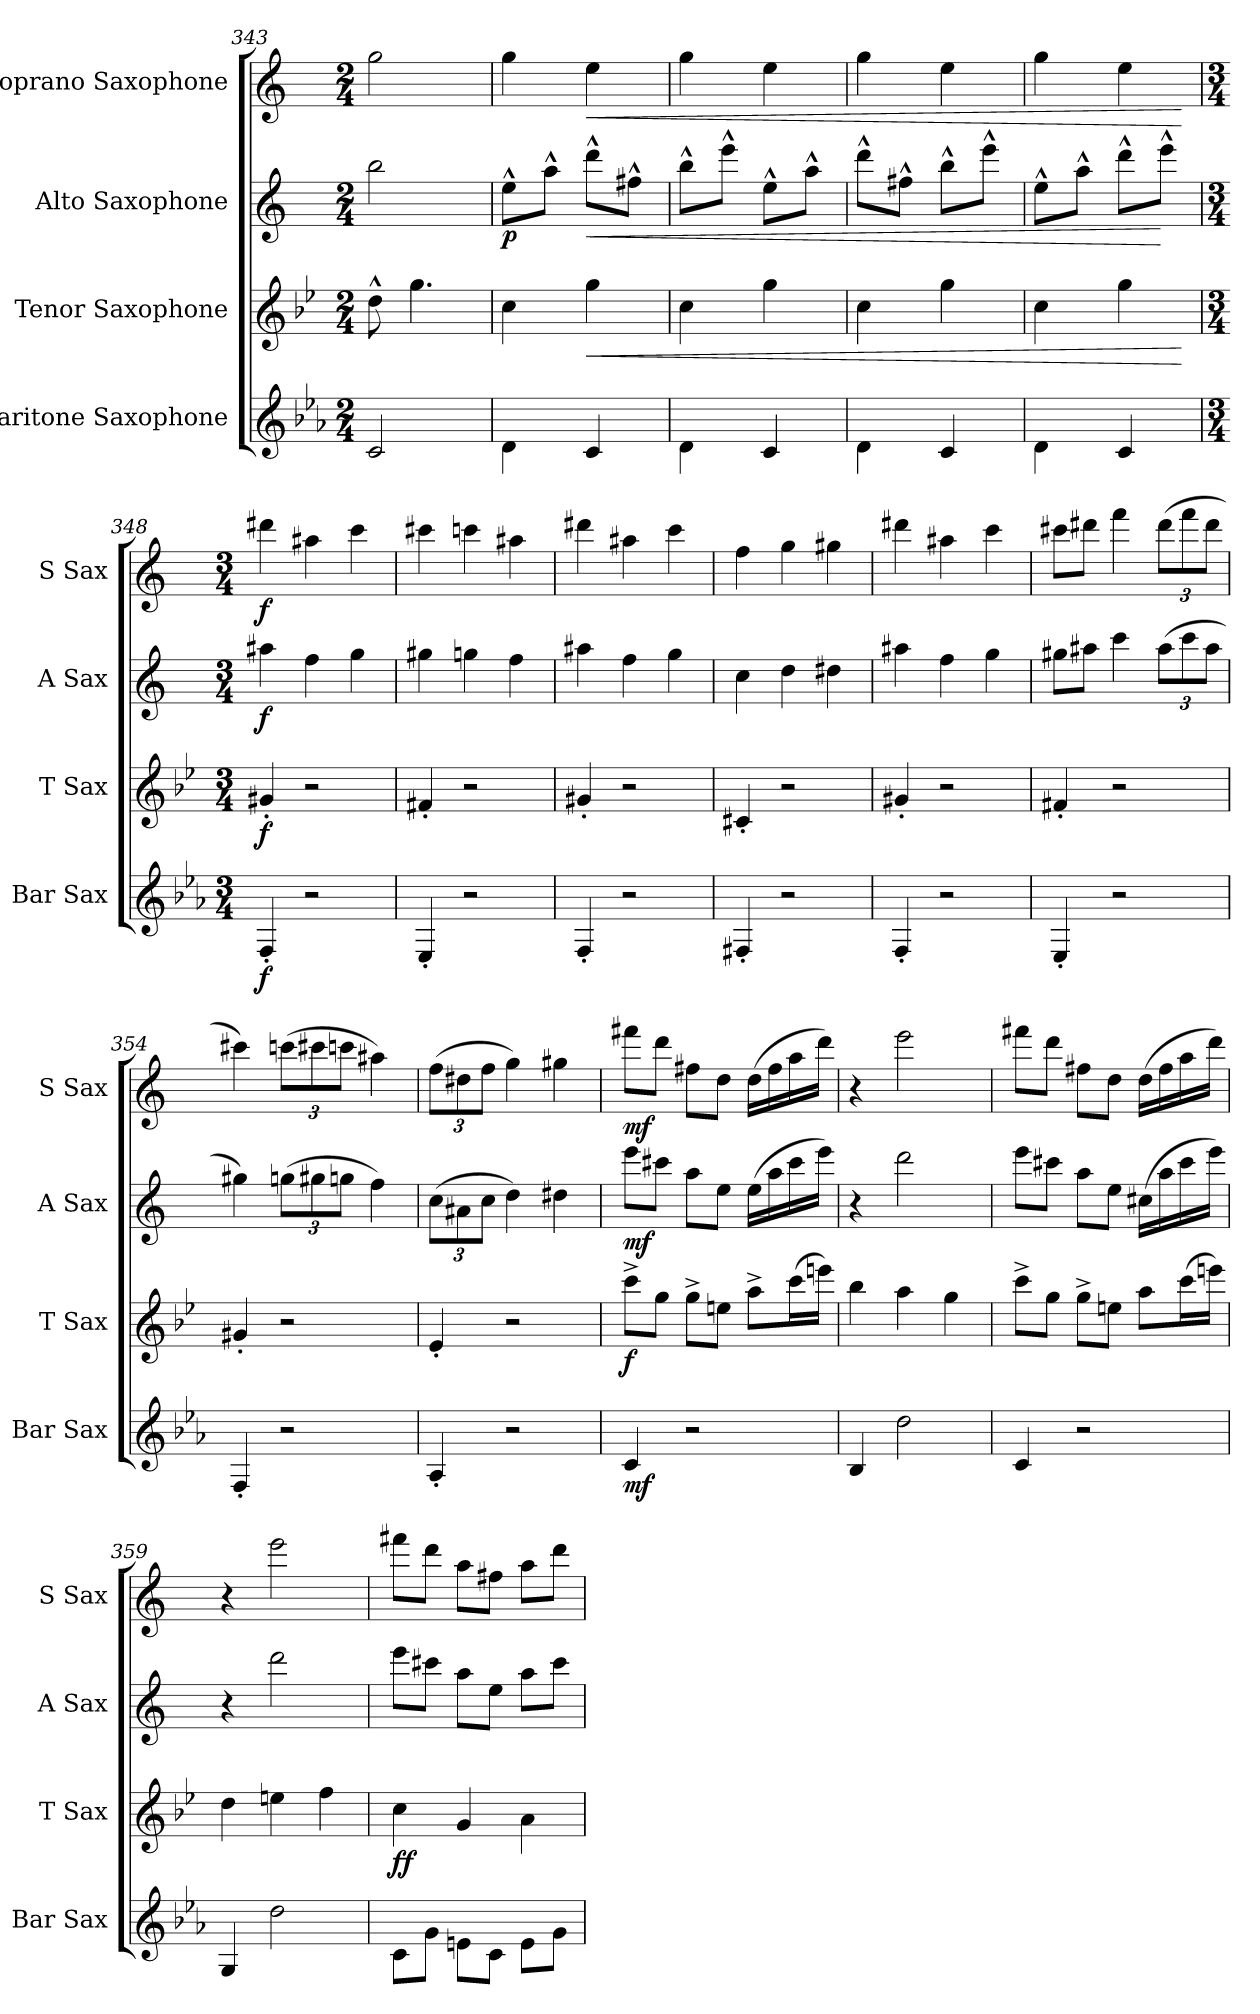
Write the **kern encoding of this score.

**kern	**dynam	**kern	**dynam	**kern	**dynam	**kern	**dynam
*part4	*part4	*part3	*part3	*part2	*part2	*part1	*part1
*staff4	*staff4	*staff3	*staff3	*staff2	*staff2	*staff1	*staff1
*I"Baritone Saxophone	*	*I"Tenor Saxophone	*	*I"Alto Saxophone	*	*I"Soprano Saxophone	*
*I'Bar Sax	*	*I'T Sax	*	*I'A Sax	*	*I'S Sax	*
*clefG2	*	*clefG2	*	*clefG2	*	*clefG2	*
*ITrd12c21	*	*ITrd8c14	*	*ITrd5c9	*	*ITrd1c2	*
*k[b-e-a-]	*	*k[b-e-]	*	*k[b-e-a-]	*	*k[b-e-]	*
*M2/4	*	*M2/4	*	*M2/4	*	*M2/4	*
=343	=343	=343	=343	=343	=343	=343	=343
2C/	.	8d^^\	.	2dd\	.	2ff\	.
.	.	4.g\	.	.	.	.	.
=344	=344	=344	=344	=344	=344	=344	=344
!	!	!	!	!	!LO:DY:b	!	!
4D\	.	4c\	.	8g^^\L	p	4ff\	.
.	.	.	.	8cc^^\J	.	.	.
!	!	!	!LO:HP:b	!	!LO:HP:b	!	!LO:HP:b
4C/	.	4g\	<	8ff^^\L	<	4dd\	<
.	.	.	.	8an^^\J	.	.	.
!!LO:LB:g=z
=345	=345	=345	=345	=345	=345	=345	=345
4D\	.	4c\	.	8dd^^\L	.	4ff\	.
.	.	.	.	8gg^^\J	.	.	.
4C/	.	4g\	.	8g^^\L	.	4dd\	.
.	.	.	.	8cc^^\J	.	.	.
=346	=346	=346	=346	=346	=346	=346	=346
4D\	.	4c\	.	8ff^^\L	.	4ff\	.
.	.	.	.	8an^^\J	.	.	.
4C/	.	4g\	.	8dd^^\L	.	4dd\	.
.	.	.	.	8gg^^\J	.	.	.
=347	=347	=347	=347	=347	=347	=347	=347
4D\	.	4c\	.	8g^^\L	.	4ff\	.
.	.	.	.	8cc^^\J	.	.	.
4C/	.	4g\	.	8ff^^\L	.	4dd\	.
.	.	.	.	8gg^^\J	[	.	.
.	.	.	[	.	.	.	[
=348	=348	=348	=348	=348	=348	=348	=348
!!LO:REH:place=s1:a:B:fs=14:t=XV
*M3/4	*	*M3/4	*	*M3/4	*	*M3/4	*
*	*	*	*	*	*	*MM200	*
!	!LO:DY:b	!	!LO:DY:b	!	!LO:DY:b	!	!LO:DY:b
4FF'/	f	4G#X'/	f	4cc#X\	f	4ccc#X\	f
2r	.	2r	.	4a-\	.	4gg#X\	.
.	.	.	.	4b-\	.	4bb-\	.
=349	=349	=349	=349	=349	=349	=349	=349
4EE-'/	.	4F#X'/	.	4bn\	.	4bbn\	.
2r	.	2r	.	4b-X\	.	4bb-X\	.
.	.	.	.	4a-\	.	4gg#X\	.
=350	=350	=350	=350	=350	=350	=350	=350
4FF'/	.	4G#X'/	.	4cc#X\	.	4ccc#X\	.
2r	.	2r	.	4a-\	.	4gg#X\	.
.	.	.	.	4b-\	.	4bb-\	.
=351	=351	=351	=351	=351	=351	=351	=351
4FF#X'/	.	4C#X'/	.	4e-\	.	4ee-\	.
2r	.	2r	.	4f\	.	4ff\	.
.	.	.	.	4f#X\	.	4ff#X\	.
=352	=352	=352	=352	=352	=352	=352	=352
4FF'/	.	4G#X'/	.	4cc#X\	.	4ccc#X\	.
2r	.	2r	.	4a-\	.	4gg#X\	.
.	.	.	.	4b-\	.	4bb-\	.
!!LO:PB:g=z
=353	=353	=353	=353	=353	=353	=353	=353
4EE-'/	.	4F#X'/	.	8bn\L	.	8bbn\L	.
.	.	.	.	8cc#X\J	.	8ccc#X\J	.
2r	.	2r	.	4ee-\	.	4eee-\	.
*	*	*	*	*Xbrackettup	*	*Xbrackettup	*
.	.	.	.	(12cc#\L	.	(12ccc#\L	.
.	.	.	.	12ee-\	.	12eee-\	.
.	.	.	.	12cc#\J	.	12ccc#\J	.
=354	=354	=354	=354	=354	=354	=354	=354
4FF'/	.	4G#X'/	.	4bn\)	.	4bbn\)	.
2r	.	2r	.	(12b-X\L	.	(12bb-X\L	.
.	.	.	.	12bn\	.	12bbn\	.
.	.	.	.	12b-X\J	.	12bb-X\J	.
.	.	.	.	4a-\)	.	4gg#X\)	.
=355	=355	=355	=355	=355	=355	=355	=355
4AA-'/	.	4E-'/	.	(12e-\L	.	(12ee-\L	.
.	.	.	.	12c#X\	.	12cc#X\	.
.	.	.	.	12e-\J	.	12ee-\J	.
2r	.	2r	.	4f\)	.	4ff\)	.
.	.	.	.	4f#X\	.	4ff#X\	.
=356	=356	=356	=356	=356	=356	=356	=356
!	!LO:DY:b	!	!LO:DY:b	!	!LO:DY:b	!	!LO:DY:b
4C/	mf	8cc^\L	f	8gg\L	mf	8eeen\L	mf
.	.	8g\J	.	8een\J	.	8ccc\J	.
2r	.	8g^\L	.	8cc\L	.	8een\L	.
.	.	8en\J	.	8g\J	.	8cc\J	.
.	.	8a^\L	.	(16g\LL	.	(16cc\LL	.
.	.	.	.	16cc\	.	16ee\	.
.	.	(16cc\L	.	16ee\	.	16gg\	.
.	.	16een\JJ)	.	16gg\JJ)	.	16ccc\JJ)	.
=357	=357	=357	=357	=357	=357	=357	=357
4BB-/	.	4b-\	.	4r	.	4r	.
2d\	.	4a\	.	2ff\	.	2ddd\	.
.	.	4g\	.	.	.	.	.
!!LO:LB:g=z
=358	=358	=358	=358	=358	=358	=358	=358
4C/	.	8cc^\L	.	8gg\L	.	8eeen\L	.
.	.	8g\J	.	8een\J	.	8ccc\J	.
2r	.	8g^\L	.	8cc\L	.	8een\L	.
.	.	8en\J	.	8g\J	.	8cc\J	.
.	.	8a\L	.	(16en\LL	.	(16cc\LL	.
.	.	.	.	16cc\	.	16ee\	.
.	.	(16cc\L	.	16ee\	.	16gg\	.
.	.	16een\JJ)	.	16gg\JJ)	.	16ccc\JJ)	.
=359	=359	=359	=359	=359	=359	=359	=359
4GG/	.	4d\	.	4r	.	4r	.
2d\	.	4en\	.	2ff\	.	2ddd\	.
.	.	4f\	.	.	.	.	.
=360	=360	=360	=360	=360	=360	=360	=360
!	!	!	!LO:DY:b	!	!	!	!
8C\L	.	4c\	ff	8gg\L	.	8eeen\L	.
8G\J	.	.	.	8een\J	.	8ccc\J	.
8En\L	.	4G/	.	8cc\L	.	8gg\L	.
8C\J	.	.	.	8g\J	.	8een\J	.
8E\L	.	4A\	.	8cc\L	.	8gg\L	.
8G\J	.	.	.	8ee\J	.	8ccc\J	.
=	=	=	=	=	=	=	=
*-	*-	*-	*-	*-	*-	*-	*-
